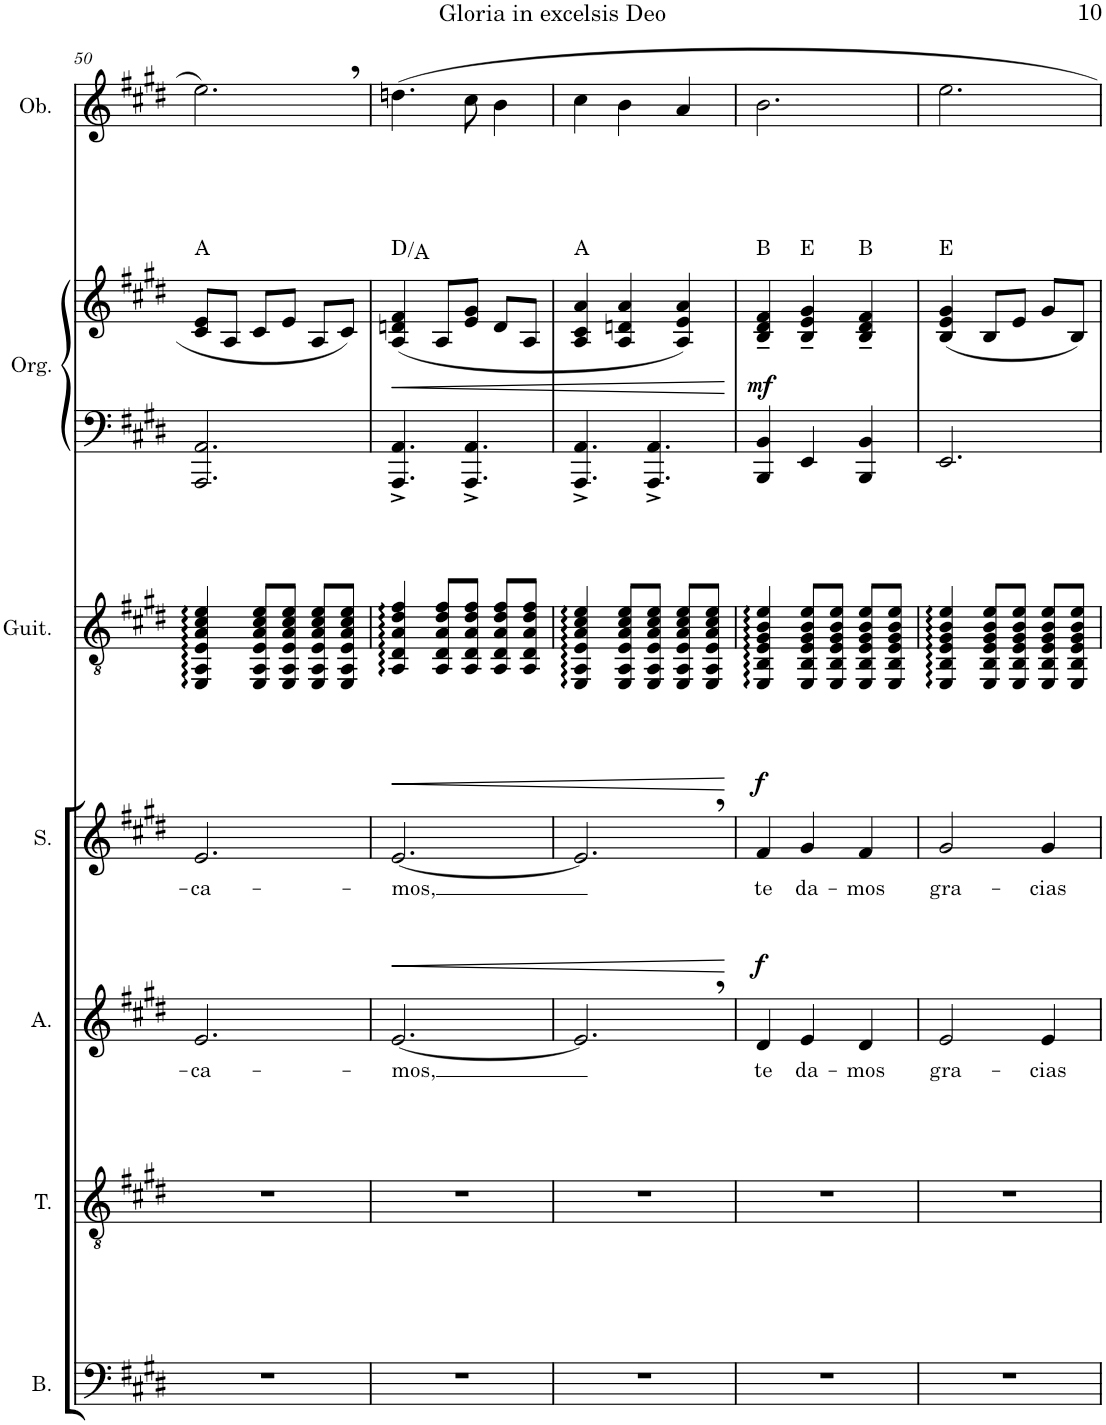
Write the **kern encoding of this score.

**kern	**kern	**kern	**text	**dynam	**kern	**text	**dynam	**kern	**kern	**kern	**dynam	**harte	**kern
*part7	*part6	*part5	*part5	*part5	*part4	*part4	*part4	*part3	*part2	*part2	*part2	*part2	*part1
*staff8	*staff7	*staff6	*staff6	*staff6	*staff5	*staff5	*staff5	*staff4	*staff3	*staff2	*staff2/3	*	*staff1
*I"Bajo	*I"Tenor	*I"Alto	*	*	*I"Soprano	*	*	*I"Guitarra acústica	*I"Órgano	*	*	*	*I"Oboe
*I'B.	*I'T.	*I'A.	*	*	*I'S.	*	*	*I'Guit.	*	*	*	*	*I'Ob.
!!LO:PB:g=z
*clefF4	*clefGv2	*clefG2	*	*	*clefG2	*	*	*clefGv2	*clefF4	*clefG2	*	*	*clefG2
*k[f#c#g#d#]	*k[f#c#g#d#]	*k[f#c#g#d#]	*	*	*k[f#c#g#d#]	*	*	*k[f#c#g#d#]	*k[f#c#g#d#]	*k[f#c#g#d#]	*	*	*k[f#c#g#d#]
*M3/4	*M3/4	*M3/4	*	*	*M3/4	*	*	*M3/4	*M3/4	*M3/4	*	*	*M3/4
=50	=50	=50	=50	=50	=50	=50	=50	=50	=50	=50	=50	=50	=50
!	!	!	!LO:LY:b	!	!	!LO:LY:b	!	!	!	!	!	!	!
2.r	2.r	2.e/	-ca-	.	2.e/	-ca-	.	4EE/ 4AA/ 4E/ 4A/ 4c#/ 4e/	2.AAA/ 2.AA/	8c#/ 8e/L	.	A:maj	2.ee,\
.	.	.	.	.	.	.	.	.	.	8A/J	.	.	.
.	.	.	.	.	.	.	.	8EE/ 8AA/ 8E/ 8A/ 8c#/ 8e/L	.	8c#/L	.	.	.
.	.	.	.	.	.	.	.	8EE/ 8AA/ 8E/ 8A/ 8c#/ 8e/J	.	8e/J	.	.	.
.	.	.	.	.	.	.	.	8EE/ 8AA/ 8E/ 8A/ 8c#/ 8e/L	.	8A/L	.	.	.
.	.	.	.	.	.	.	.	8EE/ 8AA/ 8E/ 8A/ 8c#/ 8e/J	.	8c#/J	.	.	.
=51	=51	=51	=51	=51	=51	=51	=51	=51	=51	=51	=51	=51	=51
!	!	!	!LO:LY:b	!LO:HP:b	!	!LO:LY:b	!LO:HP:b	!	!	!	!LO:HP:b	!	!
2.r	2.r	[2.e/	-mos,	<	[2.e/	-mos,	<	4AA/ 4D#/ 4A/ 4d#/ 4f#/	4.AAA/^ 4.AA/^	(4A/ 4dn/ 4f#/	<	D:maj/5	4.ddn\
.	.	.	.	.	.	.	.	8AA/ 8D#/ 8A/ 8d#/ 8f#/L	.	8A/L	.	.	.
.	.	.	.	.	.	.	.	8AA/ 8D#/ 8A/ 8d#/ 8f#/J	4.AAA/^ 4.AA/^	8e/ 8g#/J	.	.	8cc#\
.	.	.	.	.	.	.	.	8AA/ 8D#/ 8A/ 8d#/ 8f#/L	.	8d/L	.	.	4b\
.	.	.	.	.	.	.	.	8AA/ 8D#/ 8A/ 8d#/ 8f#/J	.	8A/J	.	.	.
=52	=52	=52	=52	=52	=52	=52	=52	=52	=52	=52	=52	=52	=52
2.r	2.r	2.e,/]	.	.	2.e,/]	.	.	4EE/ 4AA/ 4E/ 4A/ 4c#/ 4e/	4.AAA/^ 4.AA/^	4A/ 4c#/ 4a/	.	A:maj	4cc#\
.	.	.	.	.	.	.	.	8EE/ 8AA/ 8E/ 8A/ 8c#/ 8e/L	.	4A/ 4dn/ 4a/	.	.	4b\
.	.	.	.	.	.	.	.	8EE/ 8AA/ 8E/ 8A/ 8c#/ 8e/J	4.AAA/^ 4.AA/^	.	.	.	.
.	.	.	.	.	.	.	.	8EE/ 8AA/ 8E/ 8A/ 8c#/ 8e/L	.	4A/ 4e/ 4a/)	.	.	4a/
.	.	.	.	.	.	.	.	8EE/ 8AA/ 8E/ 8A/ 8c#/ 8e/J	.	.	.	.	.
.	.	.	.	[	.	.	[	.	.	.	[	.	.
=53	=53	=53	=53	=53	=53	=53	=53	=53	=53	=53	=53	=53	=53
!	!	!	!LO:LY:b	!LO:DY:a	!	!LO:LY:b	!LO:DY:a	!	!	!	!LO:DY:b	!	!
2.r	2.r	4d#/	te	f	4f#/	te	f	4EE/ 4BB/ 4E/ 4G#/ 4B/ 4e/	4BBB/ 4BB/	4B/~ 4d#/~ 4f#/~	mf	B:maj	2.b\
!	!	!	!LO:LY:b	!	!	!LO:LY:b	!	!	!	!	!	!	!
.	.	4e/	da-	.	4g#/	da-	.	8EE/ 8BB/ 8E/ 8G#/ 8B/ 8e/L	4EE/	4B/~ 4e/~ 4g#/~	.	E:maj	.
.	.	.	.	.	.	.	.	8EE/ 8BB/ 8E/ 8G#/ 8B/ 8e/J	.	.	.	.	.
!	!	!	!LO:LY:b	!	!	!LO:LY:b	!	!	!	!	!	!	!
.	.	4d#/	-mos	.	4f#/	-mos	.	8EE/ 8BB/ 8E/ 8G#/ 8B/ 8e/L	4BBB/ 4BB/	4B/~ 4d#/~ 4f#/~	.	B:maj	.
.	.	.	.	.	.	.	.	8EE/ 8BB/ 8E/ 8G#/ 8B/ 8e/J	.	.	.	.	.
=54	=54	=54	=54	=54	=54	=54	=54	=54	=54	=54	=54	=54	=54
!	!	!	!LO:LY:b	!	!	!LO:LY:b	!	!	!	!	!	!	!
2.r	2.r	2e/	gra-	.	2g#/	gra-	.	4EE/ 4BB/ 4E/ 4G#/ 4B/ 4e/	2.EE/	(4B/ 4e/ 4g#/	.	E:maj	2.ee\
.	.	.	.	.	.	.	.	8EE/ 8BB/ 8E/ 8G#/ 8B/ 8e/L	.	8B/L	.	.	.
.	.	.	.	.	.	.	.	8EE/ 8BB/ 8E/ 8G#/ 8B/ 8e/J	.	8e/J	.	.	.
!	!	!	!LO:LY:b	!	!	!LO:LY:b	!	!	!	!	!	!	!
.	.	4e/	-cias	.	4g#/	-cias	.	8EE/ 8BB/ 8E/ 8G#/ 8B/ 8e/L	.	8g#/L	.	.	.
.	.	.	.	.	.	.	.	8EE/ 8BB/ 8E/ 8G#/ 8B/ 8e/J	.	8B/J)	.	.	.
=	=	=	=	=	=	=	=	=	=	=	=	=	=
*-	*-	*-	*-	*-	*-	*-	*-	*-	*-	*-	*-	*-	*-
